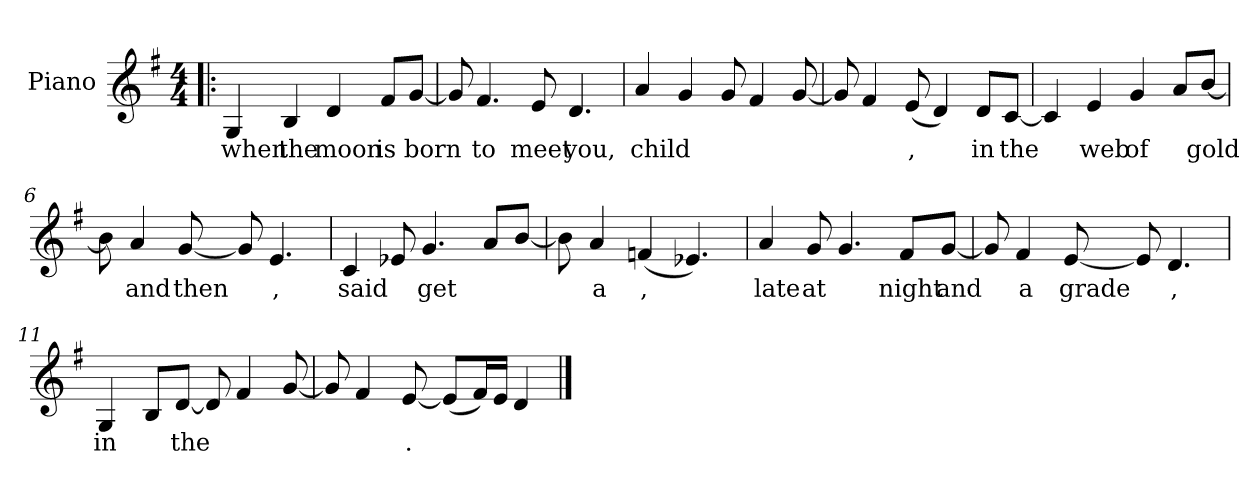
**kern	**text
*part1	*part1
*staff1	*staff1
*I"Piano	*
*I'Pno.	*
*clefG2	*
*k[f#]	*
*G:	*
*M4/4	*
=1!|:	=1!|:
4G/	when
4B/	the
4d/	moon
8f#/L	is
[8g/J	born
=2	=2
8g/]	.
4.f#/	to
8e/	meet
4.d/	you,
=3	=3
4a/	child
4g/	--
8g/	--
4f#/	--
[8g/	--
=4	=4
8g/]	.
4f#/	--
(<8e/	-,
4d/)	.
8d/L	in
[8c/J	the
=5	=5
4c/]	.
4e/	web
4g/	of
8a/L	--
[8b/J	gold
=6	=6
8b\]	.
4a/	and
[8g/	then
8g/]	.
4.e/	-,
=7	=7
4c/	said
8e-X/	--
4.g/	get
8a/L	--
[8b/J	--
=8	=8
8b\]	.
4a/	a
(<4fn/	-,
4.e-X/)	.
=9	=9
4a/	late
8g/	at
4.g/	--
8f#/L	night
[8g/J	and
=10	=10
8g/]	.
4f#/	a
[8e/	grade
8e/]	.
4.d/	-,
=11	=11
4G/	in
8B/L	--
[8d/J	the
8d/]	.
4f#/	--
[8g/	--
=12	=12
8g/]	.
4f#/	--
[8e/	-.
(<8e/L]	.
16f#/L)	.
16e/JJ	.
4d/	.
==	==
*-	*-
